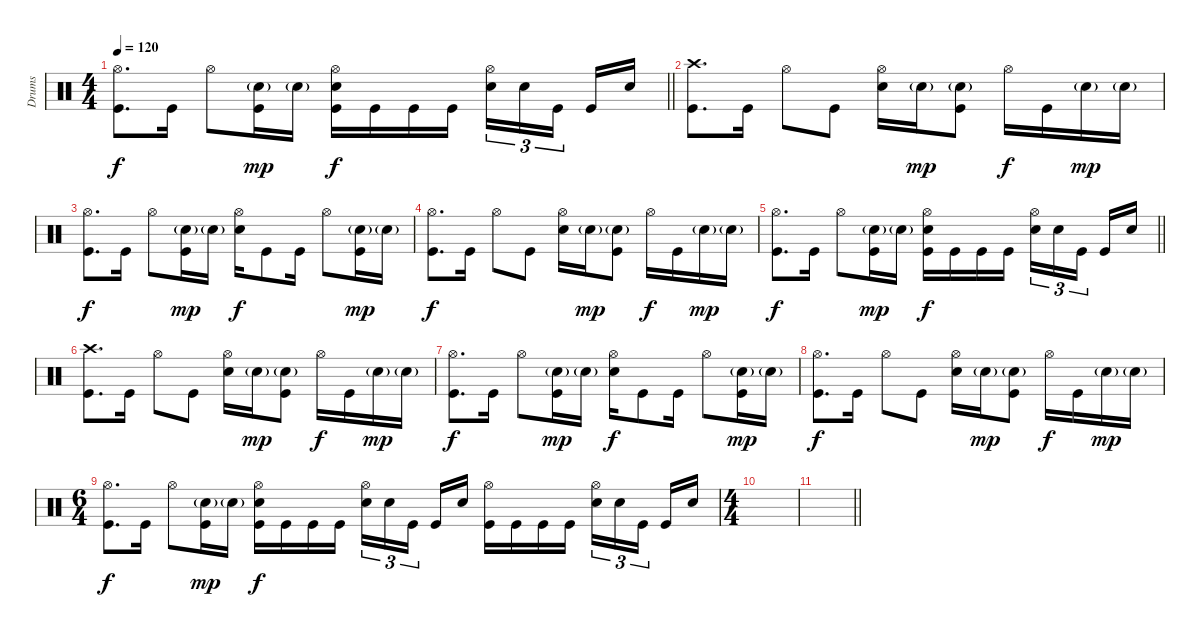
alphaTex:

\track ("Drums" "Drums") {instrument percussion}
\staff
\articulation defaults
\ts (4 4)
\tempo 120
\clef neutral
\barLineRight lightlight
\ks c
("Hi-Hat (open)" "Kick (hit)").8{d dy f} "Kick (hit)".16 "Hi-Hat (open)".8 ("Electric Snare (hit)"{g} "Kick (hit)").16{dy mp} "Electric Snare (hit)"{g}.16 ("Hi-Hat (open)" "Electric Snare (hit)" "Kick (hit)").16{dy f} "Kick (hit)".16 "Kick (hit)".16 "Kick (hit)".16 ("Hi-Hat (open)" "Electric Snare (hit)").16{tu (3 2)} "Electric Snare (hit)".16{tu (3 2)} "Kick (hit)".16{tu (3 2) beam splitsecondary} "Kick (hit)".16 "Electric Snare (hit)".16 |
("Crash high (hit)" "Kick (hit)").8{d} "Kick (hit)".16 "Hi-Hat (open)".8 "Kick (hit)".8 ("Hi-Hat (open)" "Electric Snare (hit)").16 "Electric Snare (hit)"{g}.16{dy mp} ("Electric Snare (hit)"{g} "Kick (hit)").8 "Hi-Hat (open)".16{dy f} "Kick (hit)".16 "Electric Snare (hit)"{g}.16{dy mp} "Electric Snare (hit)"{g}.16 |
("Hi-Hat (open)" "Kick (hit)").8{d dy f} "Kick (hit)".16 "Hi-Hat (open)".8 ("Electric Snare (hit)"{g} "Kick (hit)").16{dy mp} "Electric Snare (hit)"{g}.16 ("Hi-Hat (open)" "Electric Snare (hit)").16{dy f} "Kick (hit)".8 "Kick (hit)".16 "Hi-Hat (open)".8 ("Electric Snare (hit)"{g} "Kick (hit)").16{dy mp} "Electric Snare (hit)"{g}.16 |
("Hi-Hat (open)" "Kick (hit)").8{d dy f} "Kick (hit)".16 "Hi-Hat (open)".8 "Kick (hit)".8 ("Hi-Hat (open)" "Electric Snare (hit)").16 "Electric Snare (hit)"{g}.16{dy mp} ("Electric Snare (hit)"{g} "Kick (hit)").8 "Hi-Hat (open)".16{dy f} "Kick (hit)".16 "Electric Snare (hit)"{g}.16{dy mp} "Electric Snare (hit)"{g}.16 |
\barLineRight lightlight
("Hi-Hat (open)" "Kick (hit)").8{d dy f} "Kick (hit)".16 "Hi-Hat (open)".8 ("Electric Snare (hit)"{g} "Kick (hit)").16{dy mp} "Electric Snare (hit)"{g}.16 ("Hi-Hat (open)" "Electric Snare (hit)" "Kick (hit)").16{dy f} "Kick (hit)".16 "Kick (hit)".16 "Kick (hit)".16 ("Hi-Hat (open)" "Electric Snare (hit)").16{tu (3 2)} "Electric Snare (hit)".16{tu (3 2)} "Kick (hit)".16{tu (3 2) beam splitsecondary} "Kick (hit)".16 "Electric Snare (hit)".16 |
("Crash high (hit)" "Kick (hit)").8{d} "Kick (hit)".16 "Hi-Hat (open)".8 "Kick (hit)".8 ("Hi-Hat (open)" "Electric Snare (hit)").16 "Electric Snare (hit)"{g}.16{dy mp} ("Electric Snare (hit)"{g} "Kick (hit)").8 "Hi-Hat (open)".16{dy f} "Kick (hit)".16 "Electric Snare (hit)"{g}.16{dy mp} "Electric Snare (hit)"{g}.16 |
("Hi-Hat (open)" "Kick (hit)").8{d dy f} "Kick (hit)".16 "Hi-Hat (open)".8 ("Electric Snare (hit)"{g} "Kick (hit)").16{dy mp} "Electric Snare (hit)"{g}.16 ("Hi-Hat (open)" "Electric Snare (hit)").16{dy f} "Kick (hit)".8 "Kick (hit)".16 "Hi-Hat (open)".8 ("Electric Snare (hit)"{g} "Kick (hit)").16{dy mp} "Electric Snare (hit)"{g}.16 |
("Hi-Hat (open)" "Kick (hit)").8{d dy f} "Kick (hit)".16 "Hi-Hat (open)".8 "Kick (hit)".8 ("Hi-Hat (open)" "Electric Snare (hit)").16 "Electric Snare (hit)"{g}.16{dy mp} ("Electric Snare (hit)"{g} "Kick (hit)").8 "Hi-Hat (open)".16{dy f} "Kick (hit)".16 "Electric Snare (hit)"{g}.16{dy mp} "Electric Snare (hit)"{g}.16 |
\ts (6 4)
("Hi-Hat (open)" "Kick (hit)").8{d dy f} "Kick (hit)".16 "Hi-Hat (open)".8 ("Electric Snare (hit)"{g} "Kick (hit)").16{dy mp} "Electric Snare (hit)"{g}.16 ("Hi-Hat (open)" "Electric Snare (hit)" "Kick (hit)").16{dy f} "Kick (hit)".16 "Kick (hit)".16 "Kick (hit)".16 ("Hi-Hat (open)" "Electric Snare (hit)").16{tu (3 2)} "Electric Snare (hit)".16{tu (3 2)} "Kick (hit)".16{tu (3 2) beam splitsecondary} "Kick (hit)".16 "Electric Snare (hit)".16 ("Hi-Hat (open)" "Kick (hit)").16 "Kick (hit)".16 "Kick (hit)".16 "Kick (hit)".16{beam splitsecondary} ("Hi-Hat (open)" "Electric Snare (hit)").16{tu (3 2)} "Electric Snare (hit)".16{tu (3 2)} "Kick (hit)".16{tu (3 2) beam splitsecondary} "Kick (hit)".16 "Electric Snare (hit)".16 |
\ts (4 4)
|
\barLineRight lightlight
